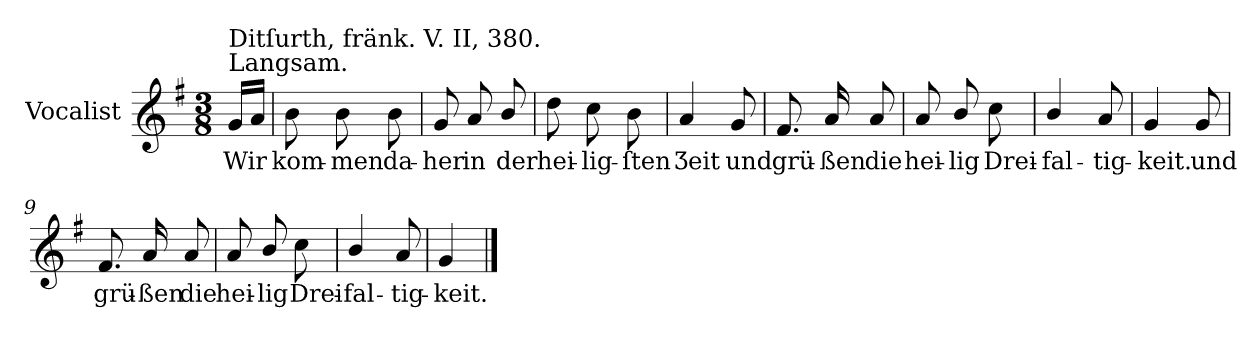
**kern	**text
*part1	*part1
*staff1	*staff1
*I"Vocalist	*
*k[f#]	*
*G:	*
*M3/8	*
=	=
!LO:TX:a:t=Langsam.	!
!LO:TX:a:t=Ditſurth, fränk. V. II, 380.	!
16gLL	Wir
16aJJ	.
=1	=1
8b	kom-
8b	-men
8b	da-
=2	=2
8g	-her
8a	in
8b/	der
=3	=3
8dd	hei-
8cc	-lig-
8b	-ſten
=4	=4
4a	Ʒeit
8g	und
=5	=5
8.f#	grü-
16a	-ßen
8a	die
=6	=6
8a	hei-
8b/	-lig
8cc	Drei-
=7	=7
4b/	-fal-
8a	-tig-
=8	=8
4g	-keit.
8g	und
=9	=9
8.f#	grü-
16a	-ßen
8a	die
=10	=10
8a	hei-
8b/	-lig
8cc	Drei-
=11	=11
4b/	-fal-
8a	-tig-
=12	=12
4g	-keit.
==	==
*-	*-
